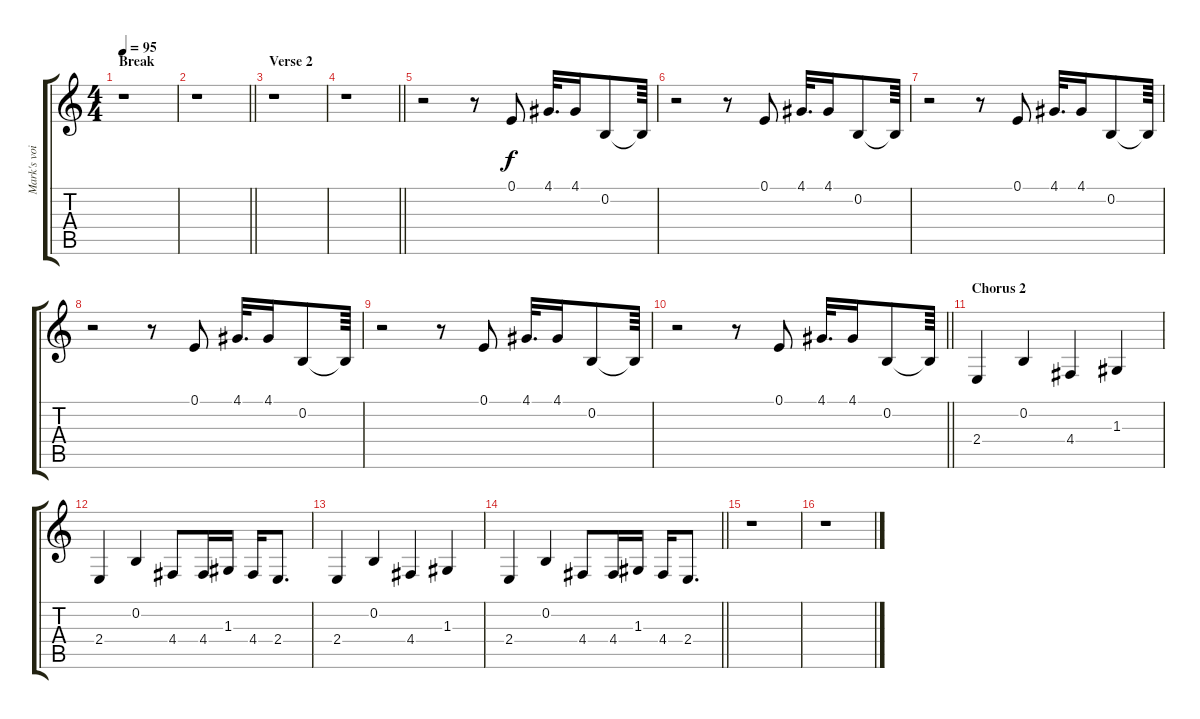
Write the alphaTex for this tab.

\track ("Mark's voice" "Mark's voi") {instrument oboe}
\staff {score tabs}
\tuning (E4 B3 G3 D3 A2 E2) {hide}
\ts (4 4)
\section ("" "Break")
\tempo 95
\clef g2
\ks c
r.1{dy f} |
\barLineRight lightlight
r.1 |
\section ("" "Verse 2")
r.1 |
\barLineRight lightlight
r.1 |
r.2 r.8 0.1.8 4.1.32{d} 4.1.16 0.2.8 0.2{t}.64 |
r.2 r.8 0.1.8 4.1.32{d} 4.1.16 0.2.8 0.2{t}.64 |
r.2 r.8 0.1.8 4.1.32{d} 4.1.16 0.2.8 0.2{t}.64 |
r.2 r.8 0.1.8 4.1.32{d} 4.1.16 0.2.8 0.2{t}.64 |
r.2 r.8 0.1.8 4.1.32{d} 4.1.16 0.2.8 0.2{t}.64 |
\barLineRight lightlight
r.2 r.8 0.1.8 4.1.32{d} 4.1.16 0.2.8 0.2{t}.64 |
\section ("" "Chorus 2")
2.4.4 0.2.4 4.4.4 1.3.4 |
2.4.4 0.2.4 4.4.8 4.4.16 1.3.16 4.4.16 2.4.8{d} |
2.4.4 0.2.4 4.4.4 1.3.4 |
\barLineRight lightlight
2.4.4 0.2.4 4.4.8 4.4.16 1.3.16 4.4.16 2.4.8{d} |
r.1 |
r.1
